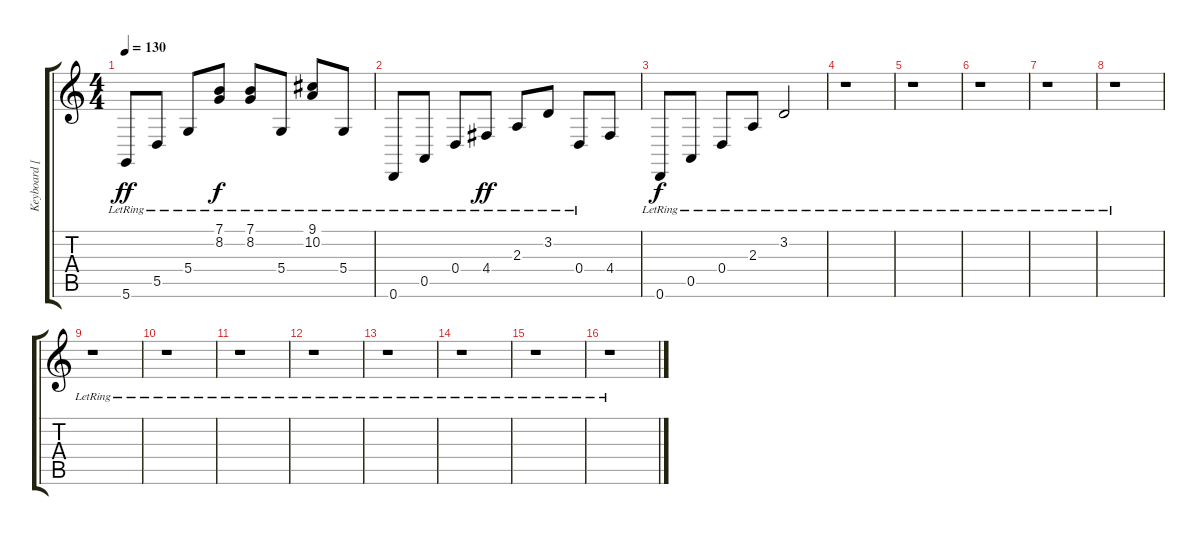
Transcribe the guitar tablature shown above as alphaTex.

\track ("Keyboard [Piano/Solo]" "Keyboard [") {instrument acousticgrandpiano}
\staff {score tabs}
\tuning (E4 B3 G3 D3 A2 D2) {hide}
\ts (4 4)
\tempo 130
\clef g2
\ks c
5.6{lr}.8{dy ff} 5.5{lr}.8 5.4{lr}.8 (7.1{lr} 8.2{lr}).8{dy f} (7.1{lr} 8.2{lr}).8 5.4{lr}.8 (9.1{lr} 10.2{lr}).8 5.4{lr}.8 |
0.6{lr}.8 0.5{lr}.8 0.4{lr}.8 4.4{lr}.8{dy ff} 2.3{lr}.8 3.2{lr}.8 0.4{lr}.8 4.4.8 |
0.6{lr}.8{dy f} 0.5{lr}.8 0.4{lr}.8 2.3{lr}.8 3.2{lr}.2 |
r.1 |
r.1 |
r.1 |
r.1 |
r.1 |
r.1 |
r.1 |
r.1 |
r.1 |
r.1 |
r.1 |
r.1 |
r.1
